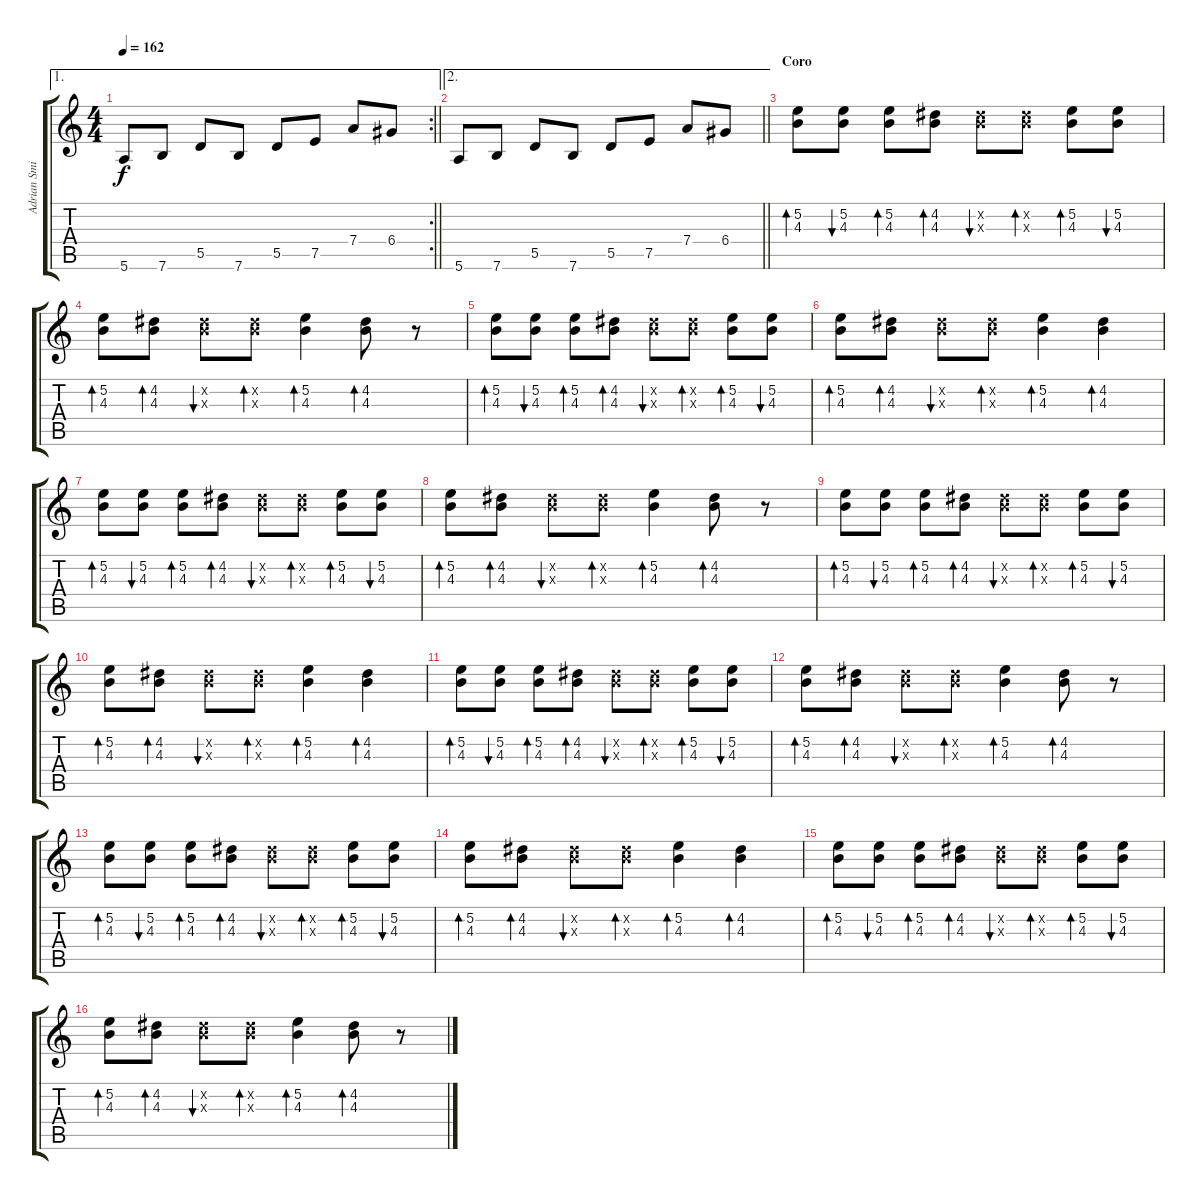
\track ("Adrian Smith" "Adrian Smi") {instrument overdrivenguitar}
\staff {score tabs}
\tuning (E4 B3 G3 D3 A2 E2) {hide}
\ae 1
\rc 2
\ts (4 4)
\tempo 162
\clef g2
\barLineRight lightlight
\ks c
5.6.8{dy f} 7.6.8 5.5.8 7.6.8 5.5.8 7.5.8 7.4.8 6.4.8 |
\ae 2
\barLineRight lightlight
5.6.8 7.6.8 5.5.8 7.6.8 5.5.8 7.5.8 7.4.8 6.4.8 |
\section ("" "Coro")
(5.2 4.3).8{bd 30} (5.2 4.3).8{bu 30} (5.2 4.3).8{bd 30} (4.2 4.3).8{bd 30} (4.2{x} 4.3{x}).8{bu 30} (4.2{x} 4.3{x}).8{bd 30} (5.2 4.3).8{bd 30} (5.2 4.3).8{bu 30} |
(5.2 4.3).8{bd 30} (4.2 4.3).8{bd 30} (4.2{x} 4.3{x}).8{bu 30} (4.2{x} 4.3{x}).8{bd 30} (5.2 4.3).4{bd 30} (4.2 4.3).8{bd 30} r.8 |
(5.2 4.3).8{bd 30} (5.2 4.3).8{bu 30} (5.2 4.3).8{bd 30} (4.2 4.3).8{bd 30} (4.2{x} 4.3{x}).8{bu 30} (4.2{x} 4.3{x}).8{bd 30} (5.2 4.3).8{bd 30} (5.2 4.3).8{bu 30} |
(5.2 4.3).8{bd 30} (4.2 4.3).8{bd 30} (4.2{x} 4.3{x}).8{bu 30} (4.2{x} 4.3{x}).8{bd 30} (5.2 4.3).4{bd 30} (4.2 4.3).4{bd 30} |
(5.2 4.3).8{bd 30} (5.2 4.3).8{bu 30} (5.2 4.3).8{bd 30} (4.2 4.3).8{bd 30} (4.2{x} 4.3{x}).8{bu 30} (4.2{x} 4.3{x}).8{bd 30} (5.2 4.3).8{bd 30} (5.2 4.3).8{bu 30} |
(5.2 4.3).8{bd 30} (4.2 4.3).8{bd 30} (4.2{x} 4.3{x}).8{bu 30} (4.2{x} 4.3{x}).8{bd 30} (5.2 4.3).4{bd 30} (4.2 4.3).8{bd 30} r.8 |
(5.2 4.3).8{bd 30} (5.2 4.3).8{bu 30} (5.2 4.3).8{bd 30} (4.2 4.3).8{bd 30} (4.2{x} 4.3{x}).8{bu 30} (4.2{x} 4.3{x}).8{bd 30} (5.2 4.3).8{bd 30} (5.2 4.3).8{bu 30} |
(5.2 4.3).8{bd 30} (4.2 4.3).8{bd 30} (4.2{x} 4.3{x}).8{bu 30} (4.2{x} 4.3{x}).8{bd 30} (5.2 4.3).4{bd 30} (4.2 4.3).4{bd 30} |
(5.2 4.3).8{bd 30} (5.2 4.3).8{bu 30} (5.2 4.3).8{bd 30} (4.2 4.3).8{bd 30} (4.2{x} 4.3{x}).8{bu 30} (4.2{x} 4.3{x}).8{bd 30} (5.2 4.3).8{bd 30} (5.2 4.3).8{bu 30} |
(5.2 4.3).8{bd 30} (4.2 4.3).8{bd 30} (4.2{x} 4.3{x}).8{bu 30} (4.2{x} 4.3{x}).8{bd 30} (5.2 4.3).4{bd 30} (4.2 4.3).8{bd 30} r.8 |
(5.2 4.3).8{bd 30} (5.2 4.3).8{bu 30} (5.2 4.3).8{bd 30} (4.2 4.3).8{bd 30} (4.2{x} 4.3{x}).8{bu 30} (4.2{x} 4.3{x}).8{bd 30} (5.2 4.3).8{bd 30} (5.2 4.3).8{bu 30} |
(5.2 4.3).8{bd 30} (4.2 4.3).8{bd 30} (4.2{x} 4.3{x}).8{bu 30} (4.2{x} 4.3{x}).8{bd 30} (5.2 4.3).4{bd 30} (4.2 4.3).4{bd 30} |
(5.2 4.3).8{bd 30} (5.2 4.3).8{bu 30} (5.2 4.3).8{bd 30} (4.2 4.3).8{bd 30} (4.2{x} 4.3{x}).8{bu 30} (4.2{x} 4.3{x}).8{bd 30} (5.2 4.3).8{bd 30} (5.2 4.3).8{bu 30} |
(5.2 4.3).8{bd 30} (4.2 4.3).8{bd 30} (4.2{x} 4.3{x}).8{bu 30} (4.2{x} 4.3{x}).8{bd 30} (5.2 4.3).4{bd 30} (4.2 4.3).8{bd 30} r.8
